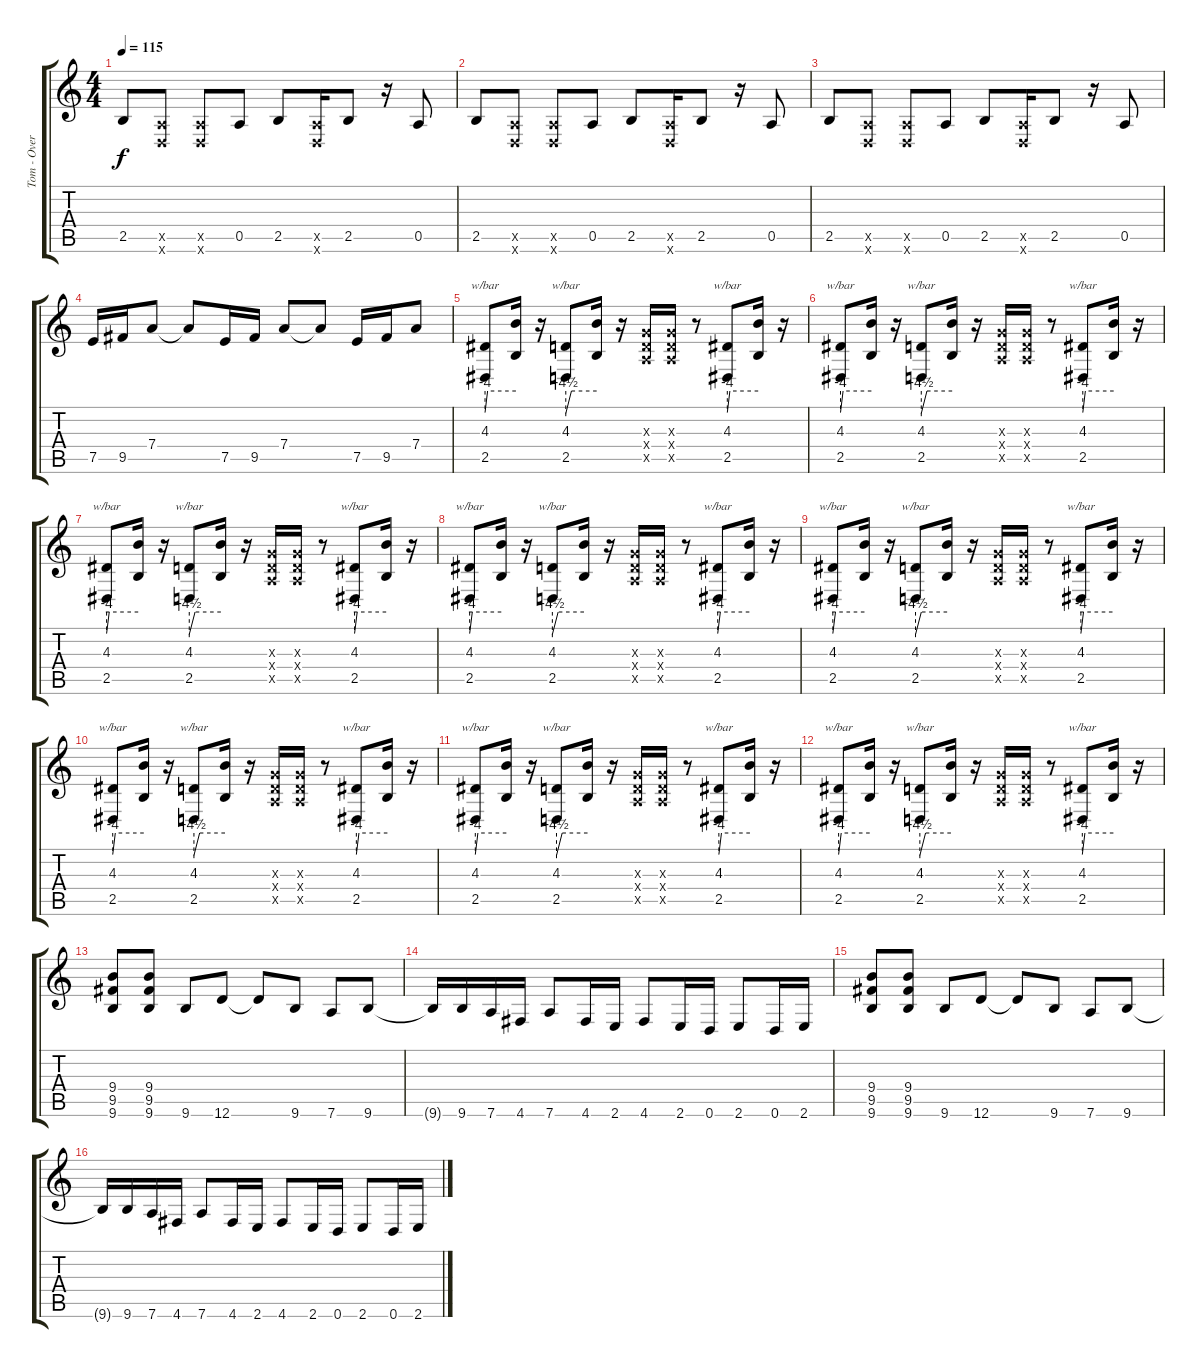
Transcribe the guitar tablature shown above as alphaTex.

\track ("Tom - Overdriven" "Tom - Over") {instrument overdrivenguitar}
\staff {score tabs}
\tuning (E4 B3 G3 D3 A2 D2) {hide}
\ts (4 4)
\tempo 115
\clef g2
\ks c
2.5.8{dy f} (0.5{x} 0.6{x}).8 (0.5{x} 0.6{x}).8 0.5.8 2.5.8 (0.5{x} 0.6{x}).16 2.5.8 r.16 0.5.8 |
2.5.8 (0.5{x} 0.6{x}).8 (0.5{x} 0.6{x}).8 0.5.8 2.5.8 (0.5{x} 0.6{x}).16 2.5.8 r.16 0.5.8 |
2.5.8 (0.5{x} 0.6{x}).8 (0.5{x} 0.6{x}).8 0.5.8 2.5.8 (0.5{x} 0.6{x}).16 2.5.8 r.16 0.5.8 |
7.5.16 9.5.16 7.4.8 7.4{t}.8 7.5.16 9.5.16 7.4.8 7.4{t}.8 7.5.16 9.5.16 7.4.8 |
(4.3 2.5).8{tbe (custom default 0 -16 5 0 60 0)} (4.3{t} 2.5{t}).16 r.16 (4.3 2.5).8{tbe (custom default 0 -18 11 0 60 0)} (4.3{t} 2.5{t}).16 r.16 (0.3{x} 0.4{x} 0.5{x}).16 (0.3{x} 0.4{x} 0.5{x}).16 r.8 (4.3 2.5).8{tbe (custom default 0 -16 5 0 60 0)} (4.3{t} 2.5{t}).16 r.16 |
(4.3 2.5).8{tbe (custom default 0 -16 5 0 60 0)} (4.3{t} 2.5{t}).16 r.16 (4.3 2.5).8{tbe (custom default 0 -18 11 0 60 0)} (4.3{t} 2.5{t}).16 r.16 (0.3{x} 0.4{x} 0.5{x}).16 (0.3{x} 0.4{x} 0.5{x}).16 r.8 (4.3 2.5).8{tbe (custom default 0 -16 5 0 60 0)} (4.3{t} 2.5{t}).16 r.16 |
(4.3 2.5).8{tbe (custom default 0 -16 5 0 60 0)} (4.3{t} 2.5{t}).16 r.16 (4.3 2.5).8{tbe (custom default 0 -18 11 0 60 0)} (4.3{t} 2.5{t}).16 r.16 (0.3{x} 0.4{x} 0.5{x}).16 (0.3{x} 0.4{x} 0.5{x}).16 r.8 (4.3 2.5).8{tbe (custom default 0 -16 5 0 60 0)} (4.3{t} 2.5{t}).16 r.16 |
(4.3 2.5).8{tbe (custom default 0 -16 5 0 60 0)} (4.3{t} 2.5{t}).16 r.16 (4.3 2.5).8{tbe (custom default 0 -18 11 0 60 0)} (4.3{t} 2.5{t}).16 r.16 (0.3{x} 0.4{x} 0.5{x}).16 (0.3{x} 0.4{x} 0.5{x}).16 r.8 (4.3 2.5).8{tbe (custom default 0 -16 5 0 60 0)} (4.3{t} 2.5{t}).16 r.16 |
(4.3 2.5).8{tbe (custom default 0 -16 5 0 60 0)} (4.3{t} 2.5{t}).16 r.16 (4.3 2.5).8{tbe (custom default 0 -18 11 0 60 0)} (4.3{t} 2.5{t}).16 r.16 (0.3{x} 0.4{x} 0.5{x}).16 (0.3{x} 0.4{x} 0.5{x}).16 r.8 (4.3 2.5).8{tbe (custom default 0 -16 5 0 60 0)} (4.3{t} 2.5{t}).16 r.16 |
(4.3 2.5).8{tbe (custom default 0 -16 5 0 60 0)} (4.3{t} 2.5{t}).16 r.16 (4.3 2.5).8{tbe (custom default 0 -18 11 0 60 0)} (4.3{t} 2.5{t}).16 r.16 (0.3{x} 0.4{x} 0.5{x}).16 (0.3{x} 0.4{x} 0.5{x}).16 r.8 (4.3 2.5).8{tbe (custom default 0 -16 5 0 60 0)} (4.3{t} 2.5{t}).16 r.16 |
(4.3 2.5).8{tbe (custom default 0 -16 5 0 60 0)} (4.3{t} 2.5{t}).16 r.16 (4.3 2.5).8{tbe (custom default 0 -18 11 0 60 0)} (4.3{t} 2.5{t}).16 r.16 (0.3{x} 0.4{x} 0.5{x}).16 (0.3{x} 0.4{x} 0.5{x}).16 r.8 (4.3 2.5).8{tbe (custom default 0 -16 5 0 60 0)} (4.3{t} 2.5{t}).16 r.16 |
(4.3 2.5).8{tbe (custom default 0 -16 5 0 60 0)} (4.3{t} 2.5{t}).16 r.16 (4.3 2.5).8{tbe (custom default 0 -18 11 0 60 0)} (4.3{t} 2.5{t}).16 r.16 (0.3{x} 0.4{x} 0.5{x}).16 (0.3{x} 0.4{x} 0.5{x}).16 r.8 (4.3 2.5).8{tbe (custom default 0 -16 5 0 60 0)} (4.3{t} 2.5{t}).16 r.16 |
(9.4 9.5 9.6).8{instrument overdrivenguitar} (9.4 9.5 9.6).8 9.6.8 12.6.8 12.6{t}.8 9.6.8 7.6.8 9.6.8 |
9.6{t}.16 9.6.16 7.6.16 4.6.16 7.6.8 4.6.16 2.6.16 4.6.8 2.6.16 0.6.16 2.6.8 0.6.16 2.6.16 |
(9.4 9.5 9.6).8 (9.4 9.5 9.6).8 9.6.8 12.6.8 12.6{t}.8 9.6.8 7.6.8 9.6.8 |
9.6{t}.16 9.6.16 7.6.16 4.6.16 7.6.8 4.6.16 2.6.16 4.6.8 2.6.16 0.6.16 2.6.8 0.6.16 2.6.16
